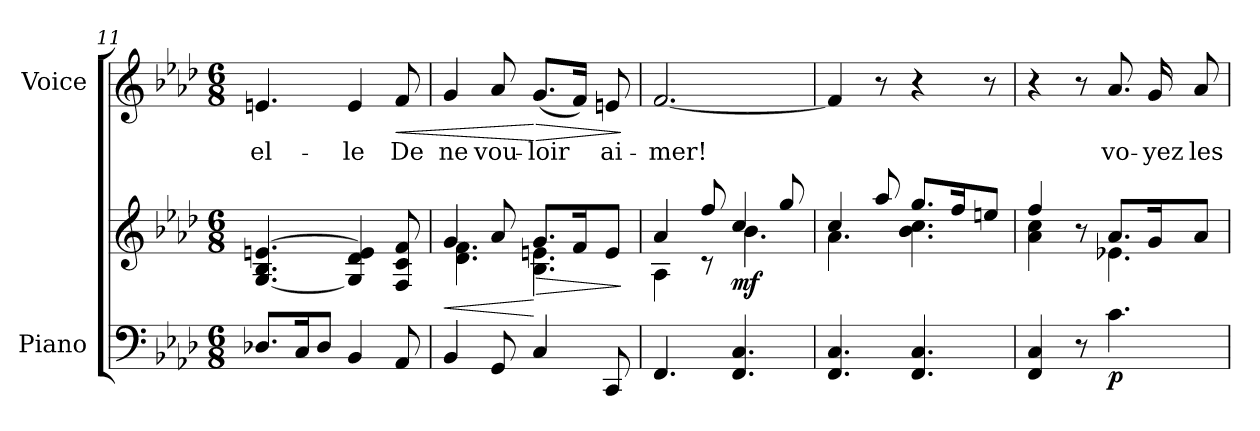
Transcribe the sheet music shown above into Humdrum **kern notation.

**kern	**kern	**dynam	**kern	**text	**dynam
*part2	*part2	*part2	*part1	*part1	*part1
*staff3	*staff2	*staff2/3	*staff1	*staff1	*staff1
*I"Piano	*	*	*I"Voice	*	*
*I'Pno	*	*	*	*	*
*clefF4	*clefG2	*	*clefG2	*	*
*k[b-e-a-d-]	*k[b-e-a-d-]	*	*k[b-e-a-d-]	*	*
*M6/8	*M6/8	*	*M6/8	*	*
=11	=11	=11	=11	=11	=11
8.D-X/L	[4.G/ 4.B-/ [4.en/	.	4.en/	-el-	.
16C/K	.	.	.	.	.
8D-/J	.	.	.	.	.
4BB-/	4G/] 4d-/ 4e/]	.	4e/	-le	.
!	!	!	!	!	!LO:HP:b
8AA-/	8F/ 8c/ 8f/	.	8f/	De	<
=12	=12	=12	=12	=12	=12
!	!	!LO:HP:b	!	!	!
*	*^	*	*	*	*
4BB-/	4g/	4.d-\ 4.f\	<	4g/	ne	.
8GG/	8a-/	.	.	8a-/	vou-	.
!	!	!	!LO:HP:n=1:b	!	!	!LO:HP:n=1:b
4C/	8.g/L	4.B-\ 4.en\	[ >	(8.g/L	-loir	[ >
.	16f/K	.	.	16f/Jk)	.	.
8CC/	8e/J	.	.	8en/	ai-	.
*	*v	*v	*	*	*	*
.	.	]	.	.	]
=13	=13	=13	=13	=13	=13
*	*^	*	*	*	*
4.FF/	4a-/	4A-\	.	[2.f/	-mer!	.
.	8ff/	8r	.	.	.	.
!	!	!	!LO:DY:b	!	!	!
4.FF/ 4.C/	4cc/	4.b-\	mf	.	.	.
.	8gg/	.	.	.	.	.
=14	=14	=14	=14	=14	=14	=14
4.FF/ 4.C/	4cc/	4.a-\	.	4f/]	.	.
.	8aa-/	.	.	8r	.	.
4.FF/ 4.C/	8.gg/L	4.b-\ 4.cc\	.	4r	.	.
.	16ff/K	.	.	.	.	.
.	8een/J	.	.	8r	.	.
=15	=15	=15	=15	=15	=15	=15
4FF/ 4C/	4ff/	4a-\ 4cc\	.	4r	.	.
8r	8r	8ryy	.	8r	.	.
!	!	!	!LO:DY:b=2	!	!	!
4.c\	8.a-/L	4.e-X\	p	8.a-/	vo-	.
.	16g/K	.	.	16g/	-yez	.
.	8a-/J	.	.	8a-/	les	.
*	*v	*v	*	*	*	*
=	=	=	=	=	=
*-	*-	*-	*-	*-	*-
